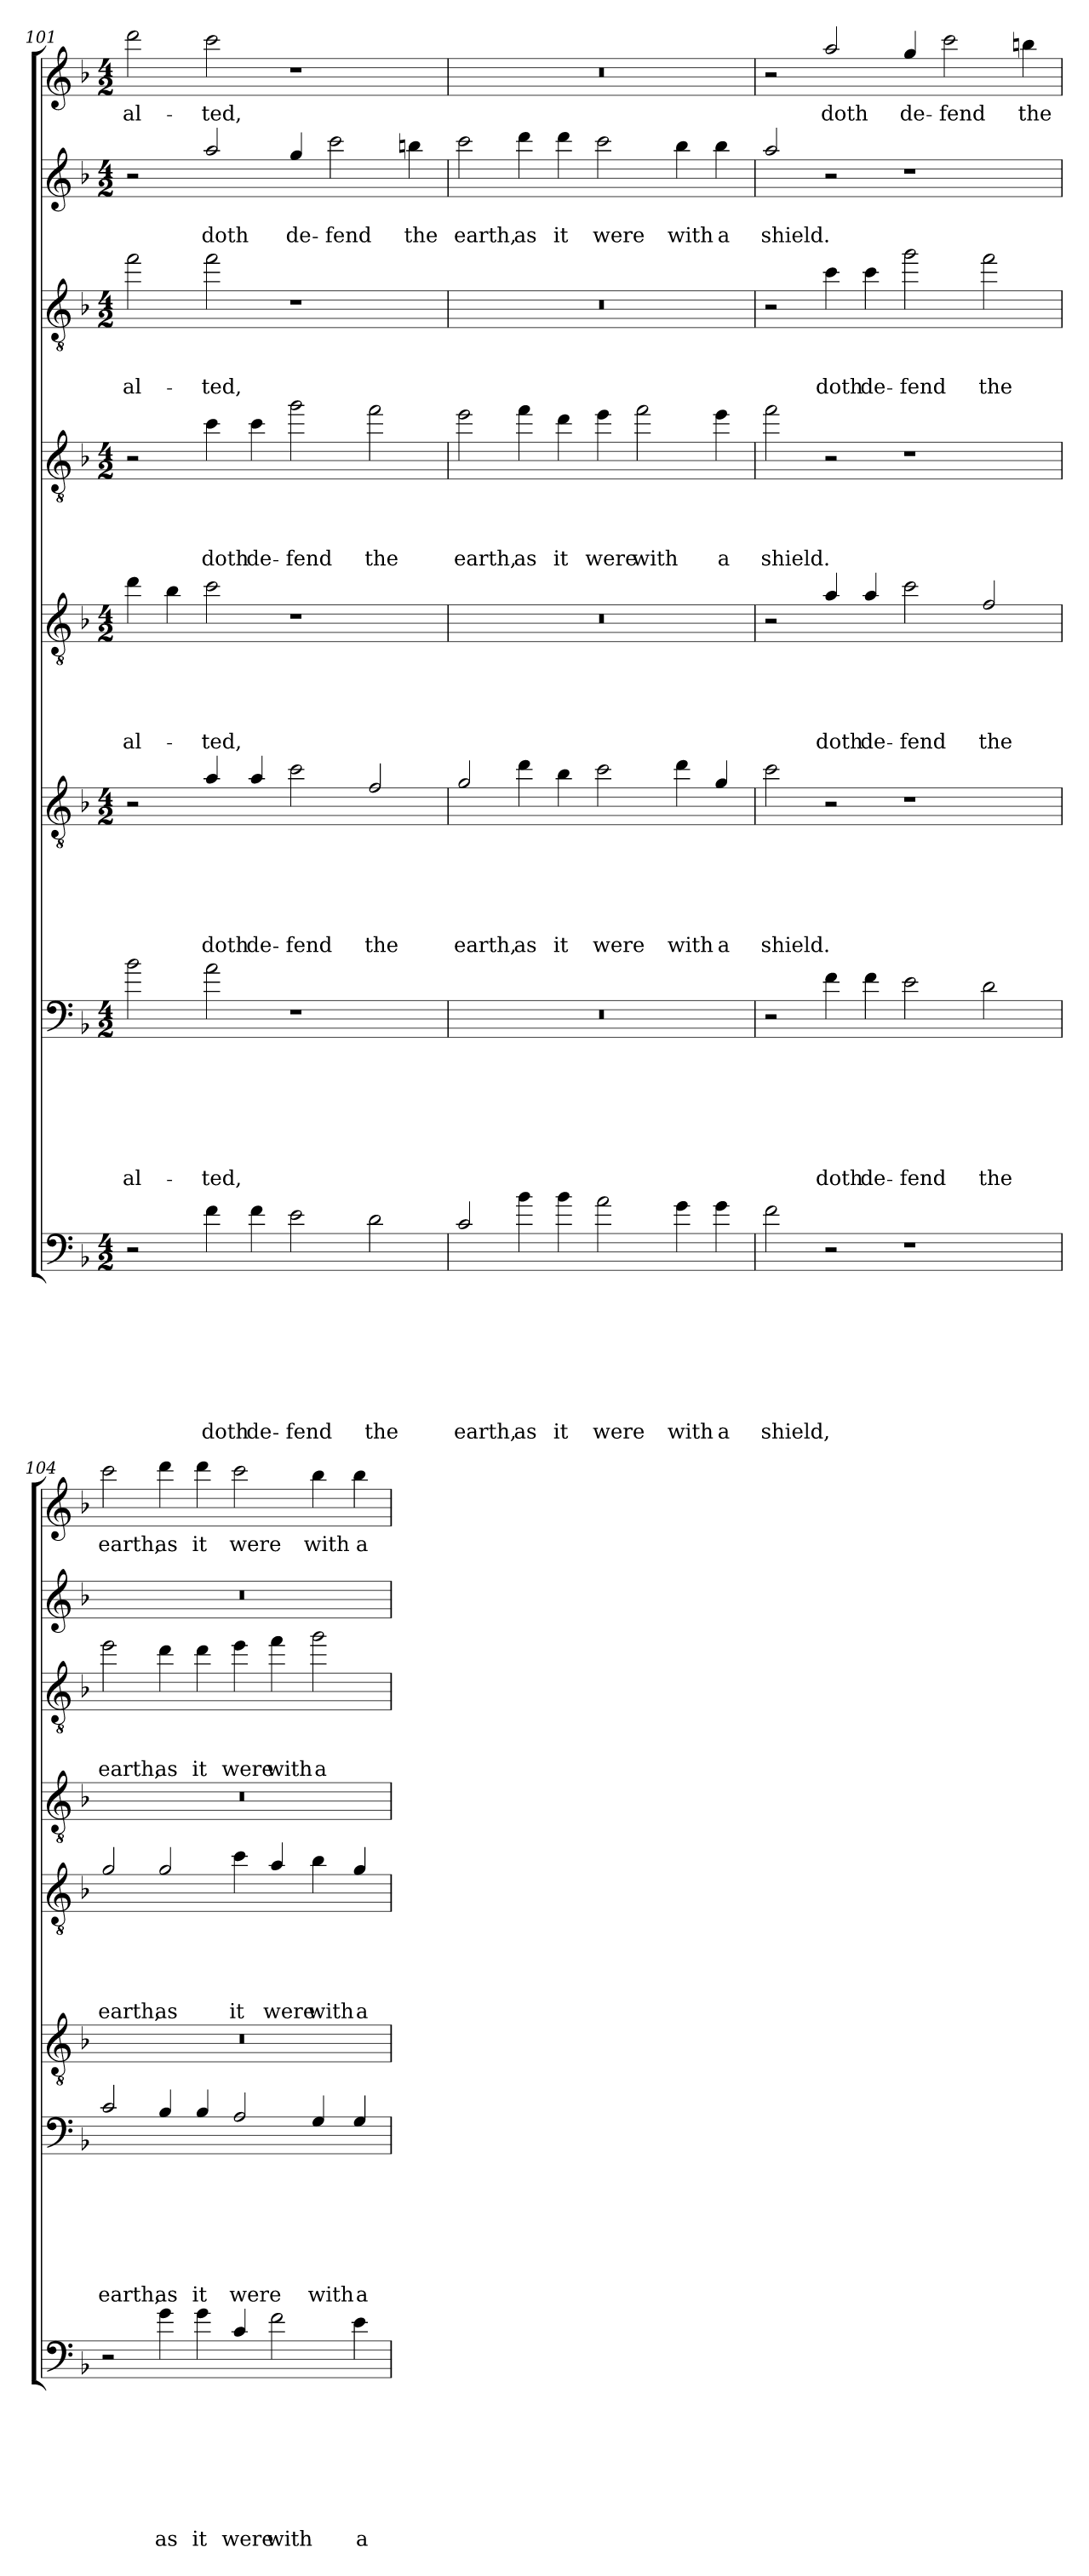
**kern	**text	**text	**text	**text	**text	**text	**text	**text	**kern	**text	**text	**text	**text	**text	**text	**text	**kern	**text	**text	**text	**text	**text	**text	**kern	**text	**text	**text	**text	**text	**kern	**text	**text	**text	**text	**kern	**text	**text	**text	**kern	**text	**text	**kern	**text
*part8	*part8	*part8	*part8	*part8	*part8	*part8	*part8	*part8	*part7	*part7	*part7	*part7	*part7	*part7	*part7	*part7	*part6	*part6	*part6	*part6	*part6	*part6	*part6	*part5	*part5	*part5	*part5	*part5	*part5	*part4	*part4	*part4	*part4	*part4	*part3	*part3	*part3	*part3	*part2	*part2	*part2	*part1	*part1
*staff8	*staff8	*staff8	*staff8	*staff8	*staff8	*staff8	*staff8	*staff8	*staff7	*staff7	*staff7	*staff7	*staff7	*staff7	*staff7	*staff7	*staff6	*staff6	*staff6	*staff6	*staff6	*staff6	*staff6	*staff5	*staff5	*staff5	*staff5	*staff5	*staff5	*staff4	*staff4	*staff4	*staff4	*staff4	*staff3	*staff3	*staff3	*staff3	*staff2	*staff2	*staff2	*staff1	*staff1
!!LO:PB:g=z
*clefF4	*	*	*	*	*	*	*	*	*clefF4	*	*	*	*	*	*	*	*clefGv2	*	*	*	*	*	*	*clefGv2	*	*	*	*	*	*clefGv2	*	*	*	*	*clefGv2	*	*	*	*clefG2	*	*	*clefG2	*
*ITrd8c14	*	*	*	*	*	*	*	*	*ITrd8c14	*	*	*	*	*	*	*	*ITrd8c14	*	*	*	*	*	*	*ITrd8c14	*	*	*	*	*	*ITrd8c14	*	*	*	*	*ITrd8c14	*	*	*	*ITrd8c14	*	*	*ITrd8c14	*
*k[b-]	*	*	*	*	*	*	*	*	*k[b-]	*	*	*	*	*	*	*	*k[b-]	*	*	*	*	*	*	*k[b-]	*	*	*	*	*	*k[b-]	*	*	*	*	*k[b-]	*	*	*	*k[b-]	*	*	*k[b-]	*
*F:	*	*	*	*	*	*	*	*	*F:	*	*	*	*	*	*	*	*F:	*	*	*	*	*	*	*F:	*	*	*	*	*	*F:	*	*	*	*	*F:	*	*	*	*F:	*	*	*F:	*
*M4/2	*	*	*	*	*	*	*	*	*M4/2	*	*	*	*	*	*	*	*M4/2	*	*	*	*	*	*	*M4/2	*	*	*	*	*	*M4/2	*	*	*	*	*M4/2	*	*	*	*M4/2	*	*	*M4/2	*
=101	=101	=101	=101	=101	=101	=101	=101	=101	=101	=101	=101	=101	=101	=101	=101	=101	=101	=101	=101	=101	=101	=101	=101	=101	=101	=101	=101	=101	=101	=101	=101	=101	=101	=101	=101	=101	=101	=101	=101	=101	=101	=101	=101
2r	.	.	.	.	.	.	.	.	2B-\	.	.	.	.	.	.	-al-	2r	.	.	.	.	.	.	4d\	.	.	.	.	-al-	2r	.	.	.	.	2f\	.	.	-al-	2r	.	.	2dd\	-al-
.	.	.	.	.	.	.	.	.	.	.	.	.	.	.	.	.	.	.	.	.	.	.	.	4B-\	.	.	.	.	.	.	.	.	.	.	.	.	.	.	.	.	.	.	.
4F\	.	.	.	.	.	.	.	doth	2A\	.	.	.	.	.	.	-ted,	4A/	.	.	.	.	.	doth	2c\	.	.	.	.	-ted,	4c\	.	.	.	doth	2f\	.	.	-ted,	2a/	.	doth	2cc\	-ted,
4F\	.	.	.	.	.	.	.	de-	.	.	.	.	.	.	.	.	4A/	.	.	.	.	.	de-	.	.	.	.	.	.	4c\	.	.	.	de-	.	.	.	.	.	.	.	.	.
2E\	.	.	.	.	.	.	.	-fend	1r	.	.	.	.	.	.	.	2c\	.	.	.	.	.	-fend	1r	.	.	.	.	.	2g\	.	.	.	-fend	1r	.	.	.	4g/	.	de-	1r	.
.	.	.	.	.	.	.	.	.	.	.	.	.	.	.	.	.	.	.	.	.	.	.	.	.	.	.	.	.	.	.	.	.	.	.	.	.	.	.	2cc\	.	-fend	.	.
2D\	.	.	.	.	.	.	.	the	.	.	.	.	.	.	.	.	2F/	.	.	.	.	.	the	.	.	.	.	.	.	2f\	.	.	.	the	.	.	.	.	.	.	.	.	.
.	.	.	.	.	.	.	.	.	.	.	.	.	.	.	.	.	.	.	.	.	.	.	.	.	.	.	.	.	.	.	.	.	.	.	.	.	.	.	4bn\	.	the	.	.
=102	=102	=102	=102	=102	=102	=102	=102	=102	=102	=102	=102	=102	=102	=102	=102	=102	=102	=102	=102	=102	=102	=102	=102	=102	=102	=102	=102	=102	=102	=102	=102	=102	=102	=102	=102	=102	=102	=102	=102	=102	=102	=102	=102
2C/	.	.	.	.	.	.	.	earth,	0r	.	.	.	.	.	.	.	2G/	.	.	.	.	.	earth,	0r	.	.	.	.	.	2e\	.	.	.	earth,	0r	.	.	.	2cc\	.	earth,	0r	.
4B-\	.	.	.	.	.	.	.	as	.	.	.	.	.	.	.	.	4d\	.	.	.	.	.	as	.	.	.	.	.	.	4f\	.	.	.	as	.	.	.	.	4dd\	.	as	.	.
4B-\	.	.	.	.	.	.	.	it	.	.	.	.	.	.	.	.	4B-\	.	.	.	.	.	it	.	.	.	.	.	.	4d\	.	.	.	it	.	.	.	.	4dd\	.	it	.	.
2A\	.	.	.	.	.	.	.	were	.	.	.	.	.	.	.	.	2c\	.	.	.	.	.	were	.	.	.	.	.	.	4e\	.	.	.	were	.	.	.	.	2cc\	.	were	.	.
.	.	.	.	.	.	.	.	.	.	.	.	.	.	.	.	.	.	.	.	.	.	.	.	.	.	.	.	.	.	2f\	.	.	.	with	.	.	.	.	.	.	.	.	.
4G\	.	.	.	.	.	.	.	with	.	.	.	.	.	.	.	.	4d\	.	.	.	.	.	with	.	.	.	.	.	.	.	.	.	.	.	.	.	.	.	4b-\	.	with	.	.
4G\	.	.	.	.	.	.	.	a	.	.	.	.	.	.	.	.	4G/	.	.	.	.	.	a	.	.	.	.	.	.	4e\	.	.	.	a	.	.	.	.	4b-\	.	a	.	.
=103	=103	=103	=103	=103	=103	=103	=103	=103	=103	=103	=103	=103	=103	=103	=103	=103	=103	=103	=103	=103	=103	=103	=103	=103	=103	=103	=103	=103	=103	=103	=103	=103	=103	=103	=103	=103	=103	=103	=103	=103	=103	=103	=103
2F\	.	.	.	.	.	.	.	shield,	2r	.	.	.	.	.	.	.	2c\	.	.	.	.	.	shield.	2r	.	.	.	.	.	2f\	.	.	.	shield.	2r	.	.	.	2a/	.	shield.	2r	.
2r	.	.	.	.	.	.	.	.	4F\	.	.	.	.	.	.	doth	2r	.	.	.	.	.	.	4A/	.	.	.	.	doth	2r	.	.	.	.	4c\	.	.	doth	2r	.	.	2a/	doth
.	.	.	.	.	.	.	.	.	4F\	.	.	.	.	.	.	de-	.	.	.	.	.	.	.	4A/	.	.	.	.	de-	.	.	.	.	.	4c\	.	.	de-	.	.	.	.	.
1r	.	.	.	.	.	.	.	.	2E\	.	.	.	.	.	.	-fend	1r	.	.	.	.	.	.	2c\	.	.	.	.	-fend	1r	.	.	.	.	2g\	.	.	-fend	1r	.	.	4g/	de-
.	.	.	.	.	.	.	.	.	.	.	.	.	.	.	.	.	.	.	.	.	.	.	.	.	.	.	.	.	.	.	.	.	.	.	.	.	.	.	.	.	.	2cc\	-fend
.	.	.	.	.	.	.	.	.	2D\	.	.	.	.	.	.	the	.	.	.	.	.	.	.	2F/	.	.	.	.	the	.	.	.	.	.	2f\	.	.	the	.	.	.	.	.
.	.	.	.	.	.	.	.	.	.	.	.	.	.	.	.	.	.	.	.	.	.	.	.	.	.	.	.	.	.	.	.	.	.	.	.	.	.	.	.	.	.	4bn\	the
=104	=104	=104	=104	=104	=104	=104	=104	=104	=104	=104	=104	=104	=104	=104	=104	=104	=104	=104	=104	=104	=104	=104	=104	=104	=104	=104	=104	=104	=104	=104	=104	=104	=104	=104	=104	=104	=104	=104	=104	=104	=104	=104	=104
2r	.	.	.	.	.	.	.	.	2C/	.	.	.	.	.	.	earth,	0r	.	.	.	.	.	.	2G/	.	.	.	.	earth,	0r	.	.	.	.	2e\	.	.	earth,	0r	.	.	2cc\	earth,
4G\	.	.	.	.	.	.	.	as	4BB-/	.	.	.	.	.	.	as	.	.	.	.	.	.	.	2G/	.	.	.	.	as	.	.	.	.	.	4d\	.	.	as	.	.	.	4dd\	as
4G\	.	.	.	.	.	.	.	it	4BB-/	.	.	.	.	.	.	it	.	.	.	.	.	.	.	.	.	.	.	.	.	.	.	.	.	.	4d\	.	.	it	.	.	.	4dd\	it
4C/	.	.	.	.	.	.	.	were	2AA/	.	.	.	.	.	.	were	.	.	.	.	.	.	.	4c\	.	.	.	.	it	.	.	.	.	.	4e\	.	.	were	.	.	.	2cc\	were
2F\	.	.	.	.	.	.	.	with	.	.	.	.	.	.	.	.	.	.	.	.	.	.	.	4A/	.	.	.	.	were	.	.	.	.	.	4f\	.	.	with	.	.	.	.	.
.	.	.	.	.	.	.	.	.	4GG/	.	.	.	.	.	.	with	.	.	.	.	.	.	.	4B-\	.	.	.	.	with	.	.	.	.	.	2g\	.	.	a	.	.	.	4b-\	with
4E\	.	.	.	.	.	.	.	a	4GG/	.	.	.	.	.	.	a	.	.	.	.	.	.	.	4G/	.	.	.	.	a	.	.	.	.	.	.	.	.	.	.	.	.	4b-\	a
=	=	=	=	=	=	=	=	=	=	=	=	=	=	=	=	=	=	=	=	=	=	=	=	=	=	=	=	=	=	=	=	=	=	=	=	=	=	=	=	=	=	=	=
*-	*-	*-	*-	*-	*-	*-	*-	*-	*-	*-	*-	*-	*-	*-	*-	*-	*-	*-	*-	*-	*-	*-	*-	*-	*-	*-	*-	*-	*-	*-	*-	*-	*-	*-	*-	*-	*-	*-	*-	*-	*-	*-	*-
